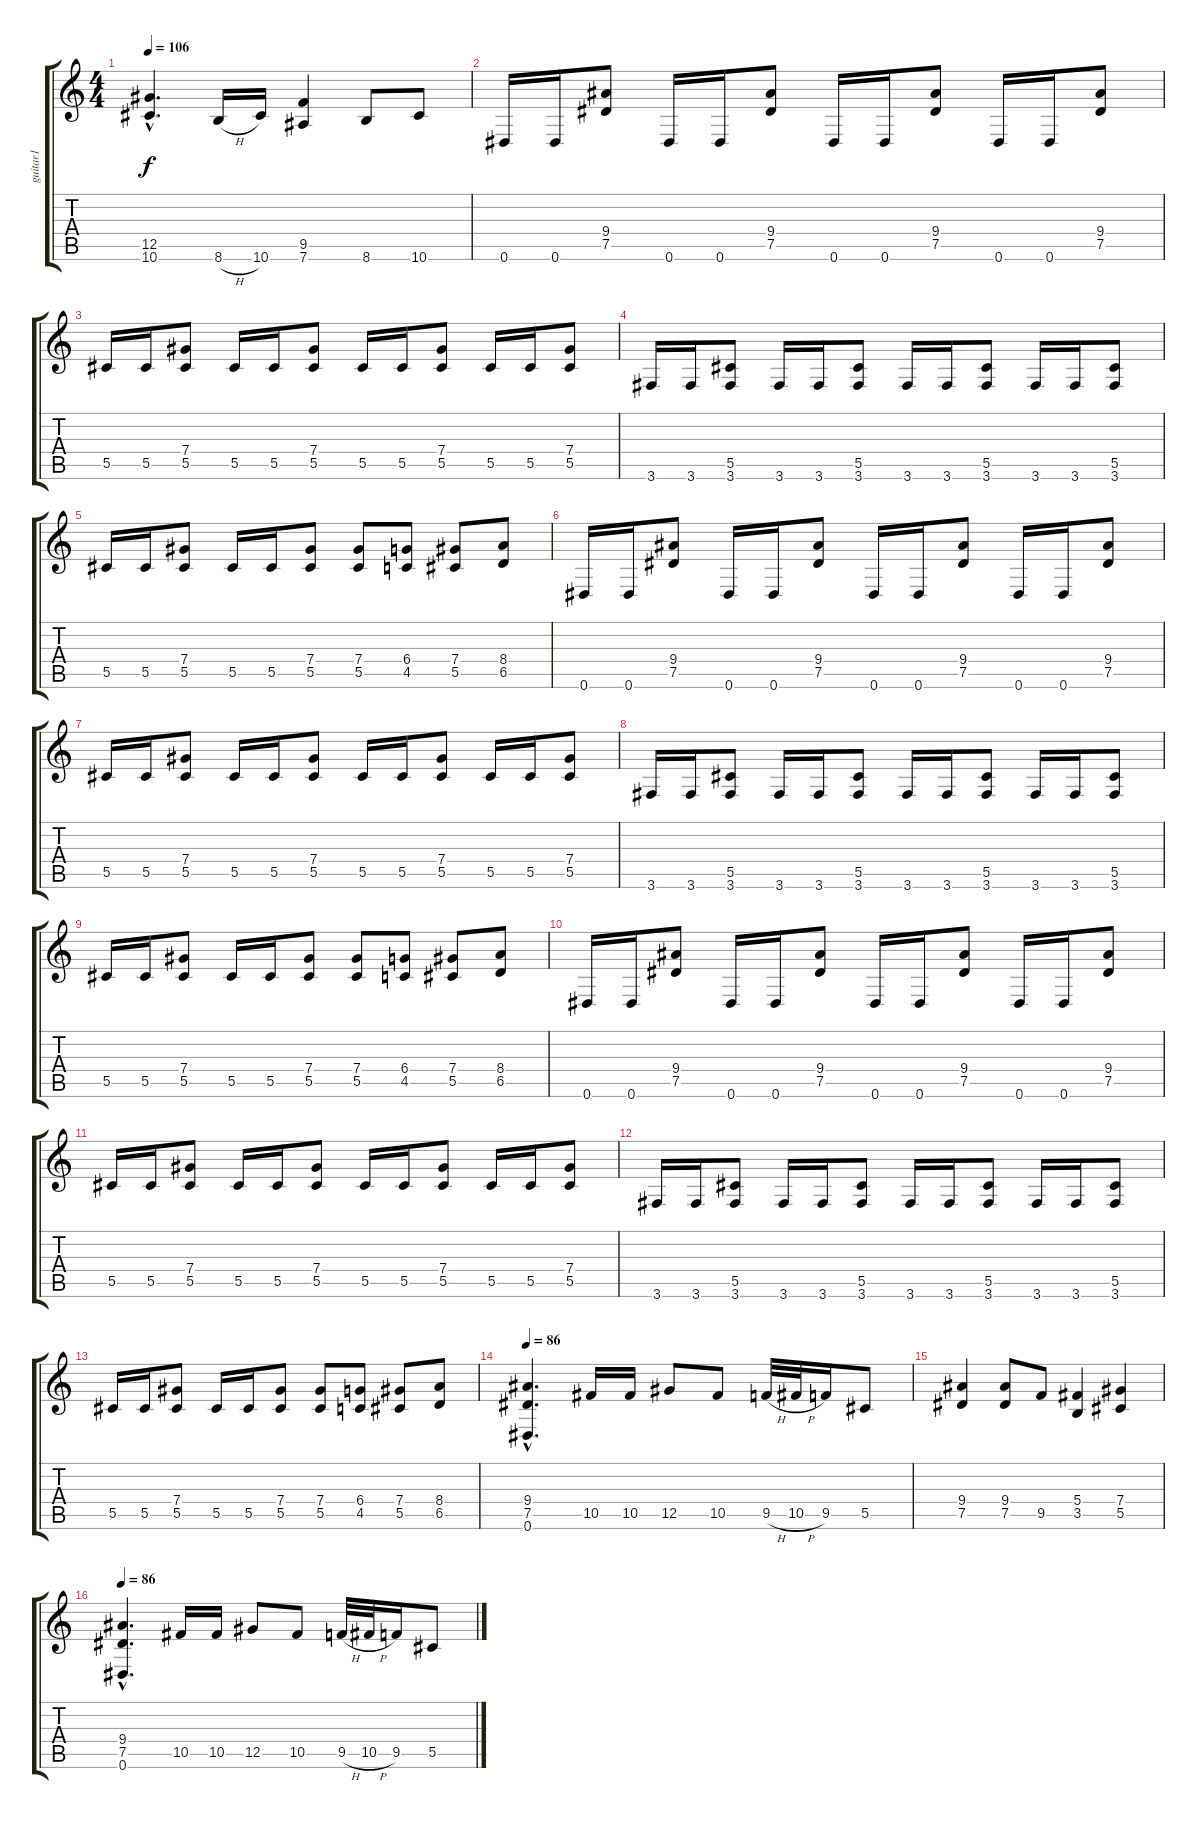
\track ("guitar1" "guitar1") {instrument overdrivenguitar}
\staff {score tabs}
\tuning (Eb4 Bb3 Gb3 Db3 Ab2 Eb2) {hide}
\ts (4 4)
\tempo 106
\clef g2
\ks c
(12.5{hac} 10.6{hac}).4{d dy f} 8.6{h}.16 10.6.16 (9.5 7.6).4 8.6.8 10.6.8 |
0.6.16 0.6.16 (9.4 7.5).8 0.6.16 0.6.16 (9.4 7.5).8 0.6.16 0.6.16 (9.4 7.5).8 0.6.16 0.6.16 (9.4 7.5).8 |
5.5.16 5.5.16 (7.4 5.5).8 5.5.16 5.5.16 (7.4 5.5).8 5.5.16 5.5.16 (7.4 5.5).8 5.5.16 5.5.16 (7.4 5.5).8 |
3.6.16 3.6.16 (5.5 3.6).8 3.6.16 3.6.16 (5.5 3.6).8 3.6.16 3.6.16 (5.5 3.6).8 3.6.16 3.6.16 (5.5 3.6).8 |
5.5.16 5.5.16 (7.4 5.5).8 5.5.16 5.5.16 (7.4 5.5).8 (7.4 5.5).8 (6.4 4.5).8 (7.4 5.5).8 (8.4 6.5).8 |
0.6.16 0.6.16 (9.4 7.5).8 0.6.16 0.6.16 (9.4 7.5).8 0.6.16 0.6.16 (9.4 7.5).8 0.6.16 0.6.16 (9.4 7.5).8 |
5.5.16 5.5.16 (7.4 5.5).8 5.5.16 5.5.16 (7.4 5.5).8 5.5.16 5.5.16 (7.4 5.5).8 5.5.16 5.5.16 (7.4 5.5).8 |
3.6.16 3.6.16 (5.5 3.6).8 3.6.16 3.6.16 (5.5 3.6).8 3.6.16 3.6.16 (5.5 3.6).8 3.6.16 3.6.16 (5.5 3.6).8 |
5.5.16 5.5.16 (7.4 5.5).8 5.5.16 5.5.16 (7.4 5.5).8 (7.4 5.5).8 (6.4 4.5).8 (7.4 5.5).8 (8.4 6.5).8 |
0.6.16 0.6.16 (9.4 7.5).8 0.6.16 0.6.16 (9.4 7.5).8 0.6.16 0.6.16 (9.4 7.5).8 0.6.16 0.6.16 (9.4 7.5).8 |
5.5.16 5.5.16 (7.4 5.5).8 5.5.16 5.5.16 (7.4 5.5).8 5.5.16 5.5.16 (7.4 5.5).8 5.5.16 5.5.16 (7.4 5.5).8 |
3.6.16 3.6.16 (5.5 3.6).8 3.6.16 3.6.16 (5.5 3.6).8 3.6.16 3.6.16 (5.5 3.6).8 3.6.16 3.6.16 (5.5 3.6).8 |
5.5.16 5.5.16 (7.4 5.5).8 5.5.16 5.5.16 (7.4 5.5).8 (7.4 5.5).8 (6.4 4.5).8 (7.4 5.5).8 (8.4 6.5).8 |
\tempo 86
(9.4{hac} 7.5{hac} 0.6{hac}).4{d} 10.5.16 10.5.16 12.5.8 10.5.8 9.5{h}.32 10.5{h}.32 9.5.16 5.5.8 |
(9.4 7.5).4 (9.4 7.5).8 9.5.8 (5.4 3.5).4 (7.4 5.5).4 |
\tempo 86
(9.4{hac} 7.5{hac} 0.6{hac}).4{d} 10.5.16 10.5.16 12.5.8 10.5.8 9.5{h}.32 10.5{h}.32 9.5.16 5.5.8
